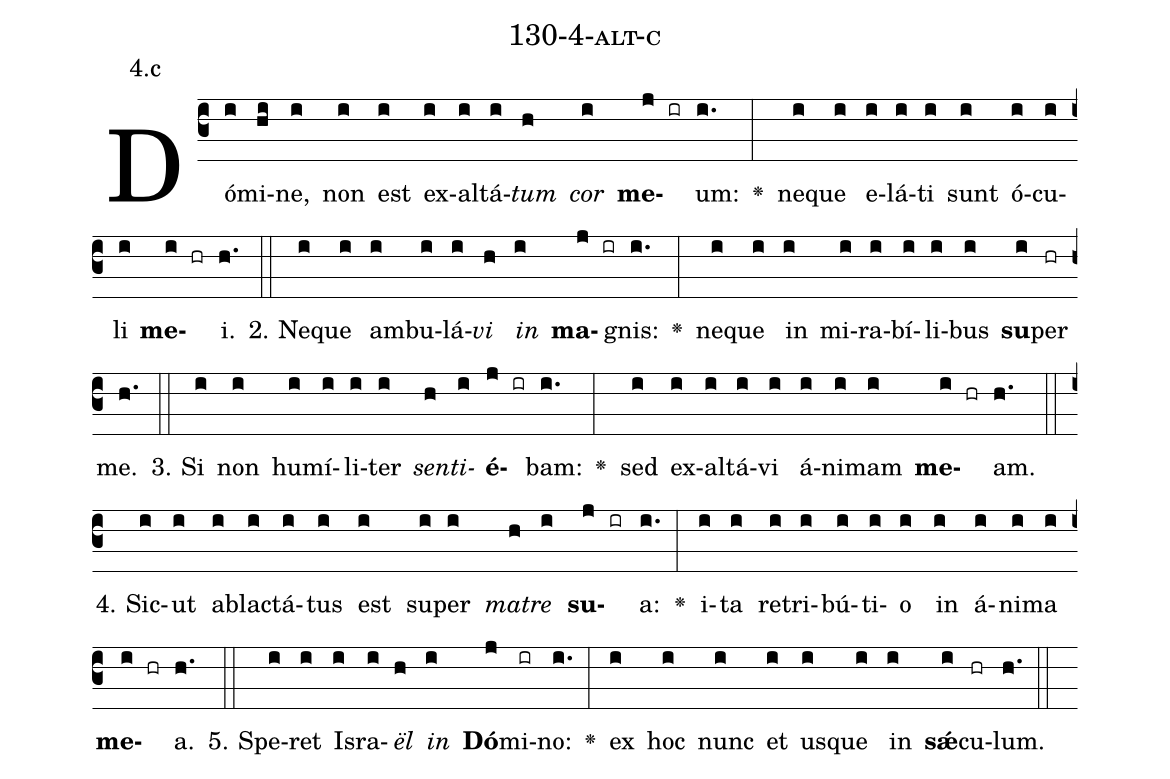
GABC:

name: 130-4-alt-c;
annotation: 4.c;
%%
(c3)Dó(i)mi(hi)ne,(i) non(i) est(i) ex(i)al(i)tá(i)<i>tum</i>(h) <i>cor</i>(i) <b>me</b>(j ir)um:(i.) <v>\greheightstar</v>(:) ne(i)que(i) e(i)lá(i)ti(i) sunt(i) ó(i)cu(i)li(i) <b>me</b>(i hr)i.(h.) (::)
2. Ne(i)que(i) am(i)bu(i)lá(i)<i>vi</i>(h) <i>in</i>(i) <b>ma</b>(j ir)gnis:(i.) <v>\greheightstar</v>(:) ne(i)que(i) in(i) mi(i)ra(i)bí(i)li(i)bus(i) <b>su</b>(i)per(hr) me.(h.) (::)
3. Si(i) non(i) hu(i)mí(i)li(i)ter(i) <i>sen</i>(h)<i>ti</i>(i)<b>é</b>(j ir)bam:(i.) <v>\greheightstar</v>(:) sed(i) ex(i)al(i)tá(i)vi(i) á(i)ni(i)mam(i) <b>me</b>(i hr)am.(h.) (::)
4. Sic(i)ut(i) ab(i)lac(i)tá(i)tus(i) est(i) su(i)per(i) <i>ma</i>(h)<i>tre</i>(i) <b>su</b>(j ir)a:(i.) <v>\greheightstar</v>(:) i(i)ta(i) re(i)tri(i)bú(i)ti(i)o(i) in(i) á(i)ni(i)ma(i) <b>me</b>(i hr)a.(h.) (::)
5. Spe(i)ret(i) Is(i)ra(i)<i>ël</i>(h) <i>in</i>(i) <b>Dó</b>(j)mi(ir)no:(i.) <v>\greheightstar</v>(:) ex(i) hoc(i) nunc(i) et(i) us(i)que(i) in(i) <b>sǽ</b>(i)cu(hr)lum.(h.) (::)
